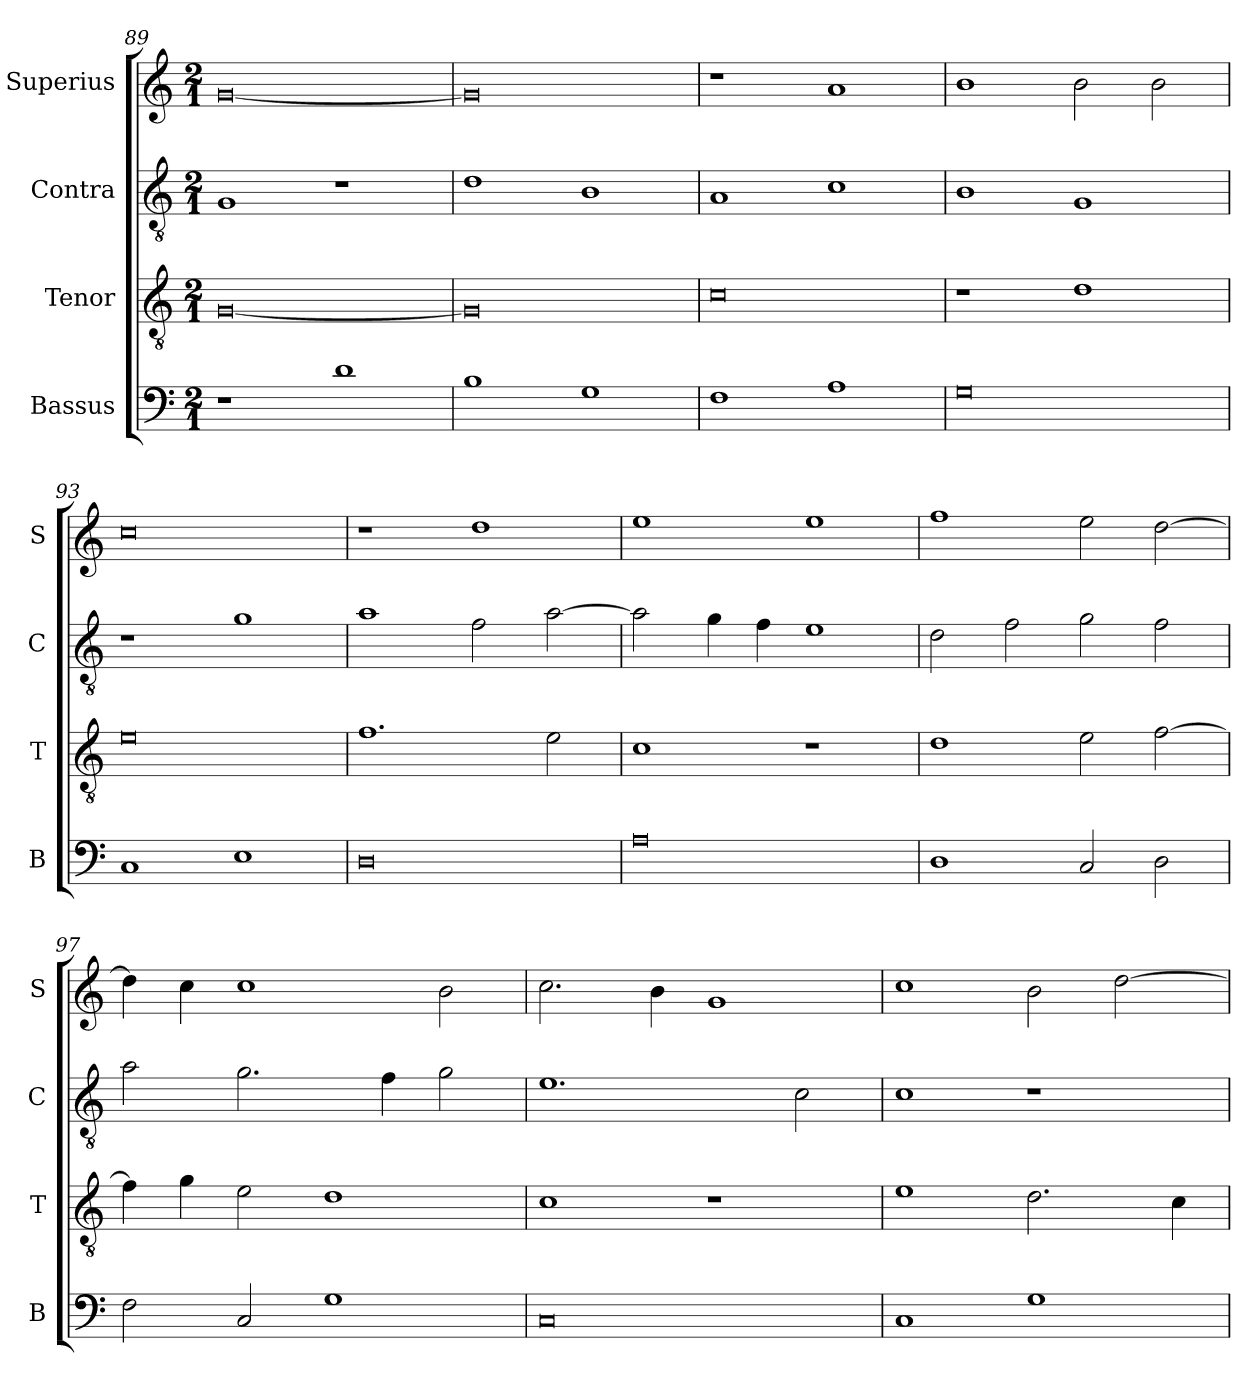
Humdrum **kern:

**kern	**kern	**kern	**kern
*part4	*part3	*part2	*part1
*staff4	*staff3	*staff2	*staff1
*I"Bassus	*I"Tenor	*I"Contra	*I"Superius
*I'B	*I'T	*I'C	*I'S
*clefF4	*clefGv2	*clefGv2	*clefG2
*k[]	*k[]	*k[]	*k[]
*M2/1	*M2/1	*M2/1	*M2/1
=89	=89	=89	=89
1r	[0G	1G	[0g
1d	.	1r	.
=90	=90	=90	=90
1B	0G]	1d	0g]
1G	.	1B	.
=91	=91	=91	=91
1F	0c	1A	1r
1A	.	1c	1a
=92	=92	=92	=92
0G	1r	1B	1b
.	1d	1G	2b\
.	.	.	2b\
=93	=93	=93	=93
1C	0e	1r	0cc
1E	.	1g	.
=94	=94	=94	=94
0D	1.f	1a	1r
.	.	2f\	1dd
.	2e\	[2a\	.
=95	=95	=95	=95
0A	1c	2a\]	1ee
.	.	4g\	.
.	.	4f\	.
.	1r	1e	1ee
=96	=96	=96	=96
1D	1d	2d\	1ff
.	.	2f\	.
2C/	2e\	2g\	2ee\
2D\	[2f\	2f\	[2dd\
=97	=97	=97	=97
2F\	4f\]	2a\	4dd\]
.	4g\	.	4cc\
2C/	2e\	2.g\	1cc
1G	1d	.	.
.	.	4f\	.
.	.	2g\	2b\
=98	=98	=98	=98
0C	1c	1.e	2.cc\
.	.	.	4b\
.	1r	.	1g
.	.	2c\	.
=99	=99	=99	=99
1C	1e	1c	1cc
1G	2.d\	1r	2b\
.	.	.	[2dd\
.	4c\	.	.
=	=	=	=
*-	*-	*-	*-
